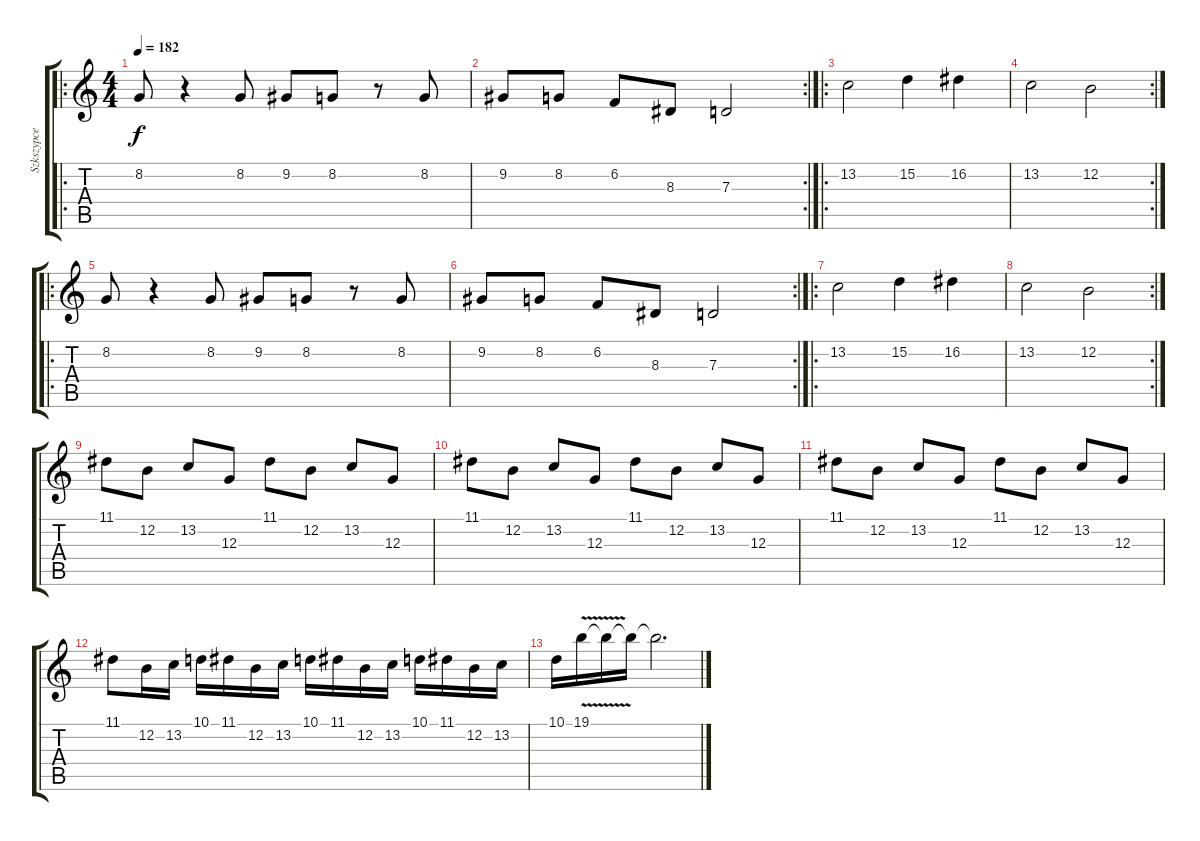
\track ("Szkszypce" "Szkszypce") {instrument violin}
\staff {score tabs}
\tuning (E4 B3 G3 D3 A2 E2) {hide}
\ro
\ts (4 4)
\tempo 182
\clef g2
\ks c
8.2.8{dy f} r.4 8.2.8 9.2.8 8.2.8 r.8 8.2.8 |
\rc 2
9.2.8 8.2.8 6.2.8 8.3.8 7.3.2 |
\ro
13.2.2 15.2.4 16.2.4 |
\rc 2
13.2.2 12.2.2 |
\ro
8.2.8 r.4 8.2.8 9.2.8 8.2.8 r.8 8.2.8 |
\rc 2
9.2.8 8.2.8 6.2.8 8.3.8 7.3.2 |
\ro
13.2.2 15.2.4 16.2.4 |
\rc 2
13.2.2 12.2.2 |
11.1.8 12.2.8 13.2.8 12.3.8 11.1.8 12.2.8 13.2.8 12.3.8 |
11.1.8 12.2.8 13.2.8 12.3.8 11.1.8 12.2.8 13.2.8 12.3.8 |
11.1.8 12.2.8 13.2.8 12.3.8 11.1.8 12.2.8 13.2.8 12.3.8 |
11.1.8 12.2.16 13.2.16 10.1.16 11.1.16 12.2.16 13.2.16 10.1.16 11.1.16 12.2.16 13.2.16 10.1.16 11.1.16 12.2.16 13.2.16 |
10.1.16 19.1{v}.16 19.1{t}.16 19.1{t}.16 19.1{t}.2{d}
